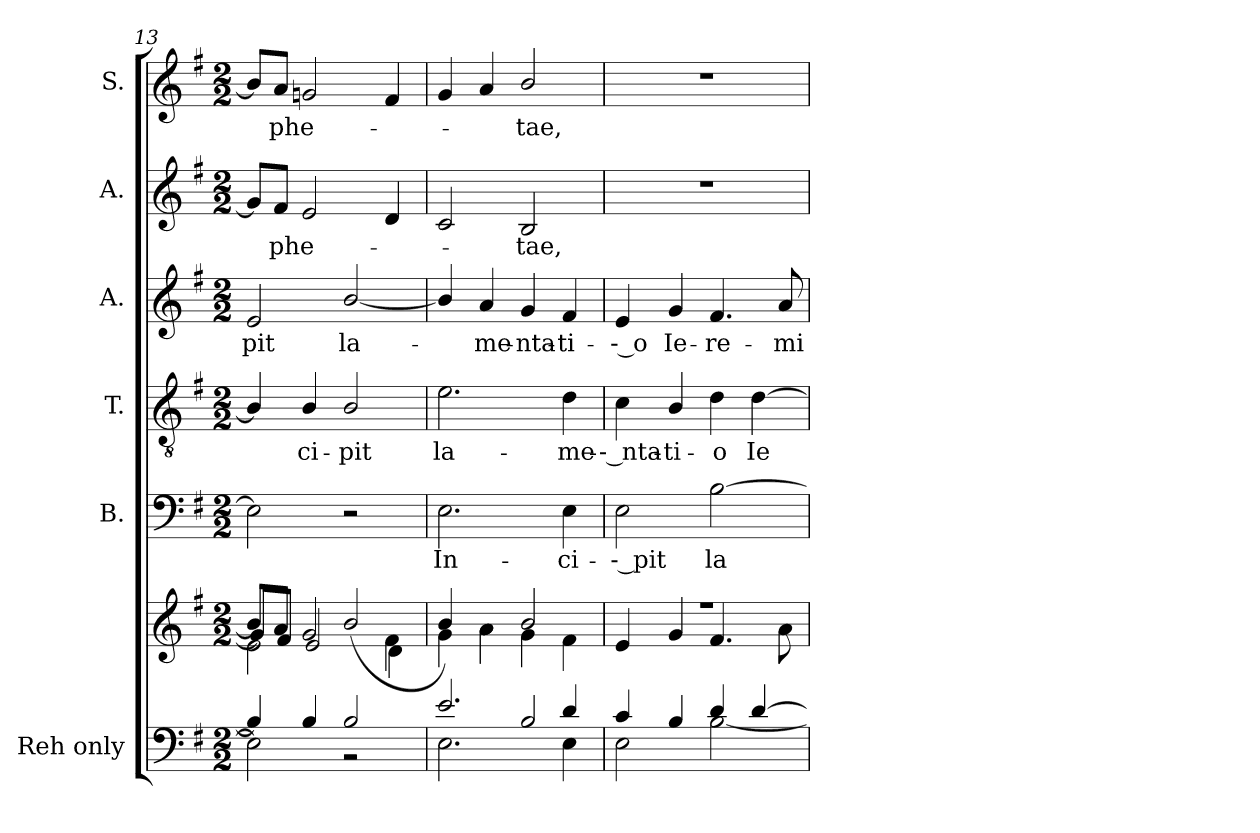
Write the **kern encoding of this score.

**kern	**kern	**kern	**text	**kern	**text	**kern	**text	**kern	**text	**kern	**text
*part6	*part6	*part5	*part5	*part4	*part4	*part3	*part3	*part2	*part2	*part1	*part1
*staff7	*staff6	*staff5	*staff5	*staff4	*staff4	*staff3	*staff3	*staff2	*staff2	*staff1	*staff1
*I"Reh  only	*	*I"B.	*	*I"T.	*	*I"A.	*	*I"A.	*	*I"S.	*
*	*	*I'B.	*	*I'T.	*	*I'A.	*	*I'A.	*	*	*
*clefF4	*clefG2	*clefF4	*	*clefGv2	*	*clefG2	*	*clefG2	*	*clefG2	*
*	*	*	*	*ITrd7c12	*	*	*	*	*	*	*
*k[f#]	*k[f#]	*k[f#]	*	*k[f#]	*	*k[f#]	*	*k[f#]	*	*k[f#]	*
*G:	*G:	*G:	*	*G:	*	*G:	*	*G:	*	*G:	*
*M2/2	*M2/2	*M2/2	*	*M2/2	*	*M2/2	*	*M2/2	*	*M2/2	*
=13	=13	=13	=13	=13	=13	=13	=13	=13	=13	=13	=13
*^	*^	*	*	*	*	*	*	*	*	*	*
*	*	*	*^	*	*	*	*	*	*	*	*	*	*
!	!	!	!	!	!	!	!	!	!	!LO:LY:b:color=#000000	!	!	!	!
4Bi/]	2Ei\]	8bi/L]	2ei\	8gi/L]	2Ei\]	.	4BBi/]	.	2ei/	-pit	8gi/L]	.	8bi/L]	.
!	!	!	!	!	!	!	!	!	!	!	!	!LO:LY:b:color=#000000	!	!
!	!	!	!	!	!	!	!	!	!	!	!	!	!	!LO:LY:b:color=#000000
.	.	8ai/J	.	8f#i/J	.	.	.	.	.	.	8f#i/J	-phe-	8ai/J	-phe-
!	!	!	!	!	!	!	!	!LO:LY:b:color=#000000	!	!	!	!	!	!
4Bi/	.	2gi/	.	2ei/	.	.	4BBi/	-ci-	.	.	2ei/	.	2gni/	.
!	!	!	!	!	!	!	!	!LO:LY:b:color=#000000	!	!	!	!	!	!
!	!	!	!	!	!	!	!	!	!	!LO:LY:b:color=#000000	!	!	!	!
2Bi/	2r	.	(2bi/	.	2r	.	2BBi/	-pit	[2bi/	la-	.	.	.	.
.	.	4f#i\	.	4di\	.	.	.	.	.	.	4di/	.	4f#i/	.
=14	=14	=14	=14	=14	=14	=14	=14	=14	=14	=14	=14	=14	=14	=14
*	*^	*	*	*	*	*	*	*	*	*	*	*	*	*
!	!	!	!	!	!	!	!LO:LY:b:color=#000000	!	!	!	!	!	!	!	!
!	!	!	!	!	!	!	!	!	!LO:LY:b:color=#000000	!	!	!	!	!	!
2ryy	2.ei/	2.Ei\	4gi\	4bi/)	2ryy	2.Ei\	In-	2.Ei\	la-	4bi/]	.	2ci/	.	4gi/	.
!	!	!	!	!	!	!	!	!	!	!	!LO:LY:b:color=#000000	!	!	!	!
.	.	.	4ai\	4ai\	.	.	.	.	.	4ai/	-me-	.	.	4ai/	.
!	!	!	!	!	!	!	!	!	!	!	!LO:LY:b:color=#000000	!	!	!	!
!	!	!	!	!	!	!	!	!	!	!	!	!	!LO:LY:b:color=#000000	!	!
!	!	!	!	!	!	!	!	!	!	!	!	!	!	!	!LO:LY:b:color=#000000
2Bi/	.	.	2bi/	4gi\	2ryy	.	.	.	.	4gi/	-nta-	2Bi/	-tae,	2bi/	-tae,
!	!	!	!	!	!	!	!LO:LY:b:color=#000000	!	!	!	!	!	!	!	!
!	!	!	!	!	!	!	!	!	!LO:LY:b:color=#000000	!	!	!	!	!	!
!	!	!	!	!	!	!	!	!	!	!	!LO:LY:b:color=#000000	!	!	!	!
.	4di/	4Ei\	.	4f#i\	.	4Ei\	-ci-	4Di\	-me-	4f#i/	-ti-	.	.	.	.
*	*v	*v	*	*	*	*	*	*	*	*	*	*	*	*	*
*	*	*	*v	*v	*	*	*	*	*	*	*	*	*	*
!!LO:PB:g=z
=15	=15	=15	=15	=15	=15	=15	=15	=15	=15	=15	=15	=15	=15
*	*^	*	*	*	*	*	*	*	*	*	*	*	*
!	!	!	!	!	!	!LO:LY:b:color=#000000	!	!	!	!	!	!	!	!
*	*v	*v	*	*	*	*	*	*	*	*	*	*	*	*
*	*^	*	*	*	*	*	*	*	*	*	*	*	*
!	!	!	!	!	!	!	!	!LO:LY:b:color=#000000	!	!	!	!	!	!
*	*v	*v	*	*	*	*	*	*	*	*	*	*	*	*
*	*^	*	*	*	*	*	*	*	*	*	*	*	*
!	!	!	!	!	!	!	!	!	!	!LO:LY:b:color=#000000	!	!	!	!
*	*v	*v	*	*	*	*	*	*	*	*	*	*	*	*
4ci/	2Ei\	1r	4ei/	2Ei\	-- pit	4Ci\	-- nta-	4ei/	-- o	1r	.	1r	.
!	!	!	!	!	!	!	!LO:LY:b:color=#000000	!	!	!	!	!	!
!	!	!	!	!	!	!	!	!	!LO:LY:b:color=#000000	!	!	!	!
4Bi/	.	.	4gi/	.	.	4BBi/	-ti-	4gi/	Ie-	.	.	.	.
!	!	!	!	!	!LO:LY:b:color=#000000	!	!	!	!	!	!	!	!
!	!	!	!	!	!	!	!LO:LY:b:color=#000000	!	!	!	!	!	!
!	!	!	!	!	!	!	!	!	!LO:LY:b:color=#000000	!	!	!	!
4di/	[2Bi\	.	4.f#i/	[2Bi\	la-	4Di\	-o	4.f#i/	-re-	.	.	.	.
!	!	!	!	!	!	!	!LO:LY:b:color=#000000	!	!	!	!	!	!
[4di/	.	.	.	.	.	[4Di\	Ie-	.	.	.	.	.	.
!	!	!	!	!	!	!	!	!	!LO:LY:b:color=#000000	!	!	!	!
.	.	.	8ai\	.	.	.	.	8ai/	-mi-	.	.	.	.
*v	*v	*	*	*	*	*	*	*	*	*	*	*	*
*	*v	*v	*	*	*	*	*	*	*	*	*	*
=	=	=	=	=	=	=	=	=	=	=	=
*-	*-	*-	*-	*-	*-	*-	*-	*-	*-	*-	*-
